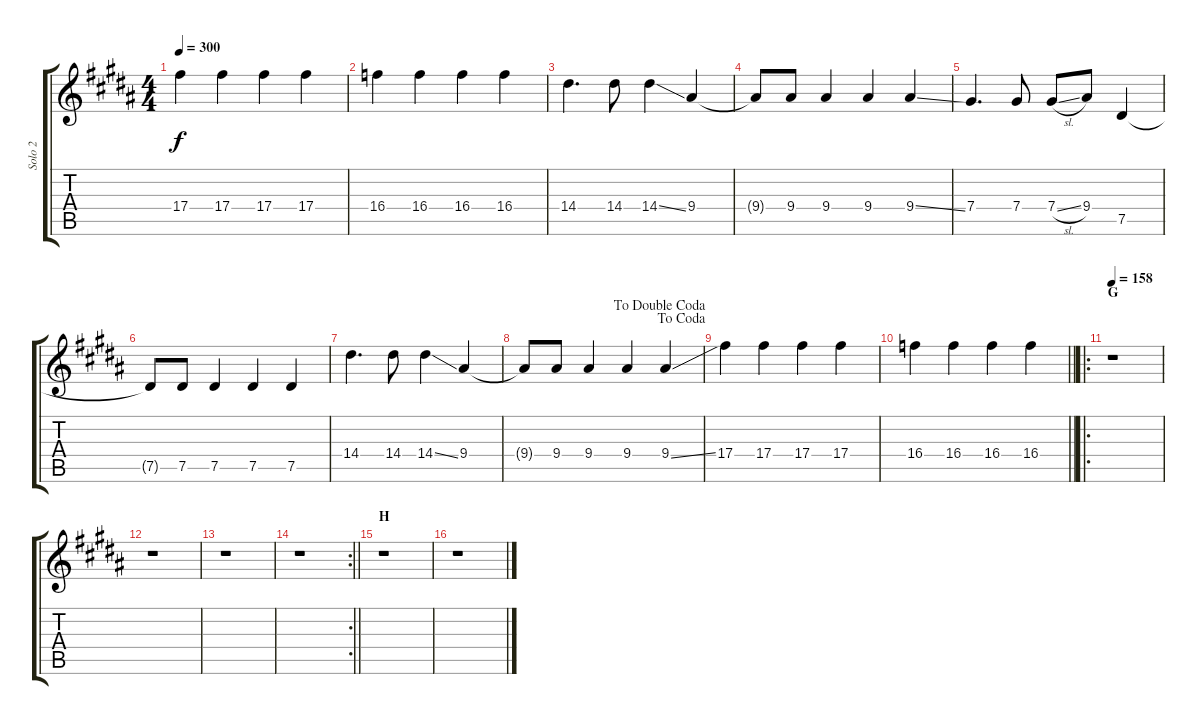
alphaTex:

\track ("Solo 2" "Solo 2") {instrument distortionguitar}
\staff {score tabs}
\tuning (Eb4 Bb3 Gb3 Db3 Ab2 Db2) {hide}
\ts (4 4)
\tempo 300
\clef g2
\ks g#minor
17.4.4{dy f} 17.4.4 17.4.4 17.4.4 |
16.4.4 16.4.4 16.4.4 16.4.4 |
\ks b
14.4.4{d} 14.4.8 14.4{ss}.4 9.4.4 |
\ks g#minor
9.4{t}.8 9.4.8 9.4.4 9.4.4 9.4{ss}.4 |
7.4.4{d} 7.4.8 7.4{sl}.8 9.4.8 7.5.4 |
7.5{t}.8 7.5.8 7.5.4 7.5.4 7.5.4 |
\ks b
14.4.4{d} 14.4.8 14.4{ss}.4 9.4.4 |
\jump dacoda
\jump dadoublecoda
\ks g#minor
9.4{t}.8 9.4.8 9.4.4 9.4.4 9.4{ss}.4 |
17.4.4 17.4.4 17.4.4 17.4.4 |
\barLineRight lightlight
16.4.4 16.4.4 16.4.4 16.4.4 |
\ro
\section ("" "G")
\tempo 158
\ks b
r.1 |
\ks g#minor
r.1 |
r.1 |
\rc 2
\barLineRight lightlight
r.1 |
\section ("" "H")
\ks b
r.1 |
\ks g#minor
r.1
